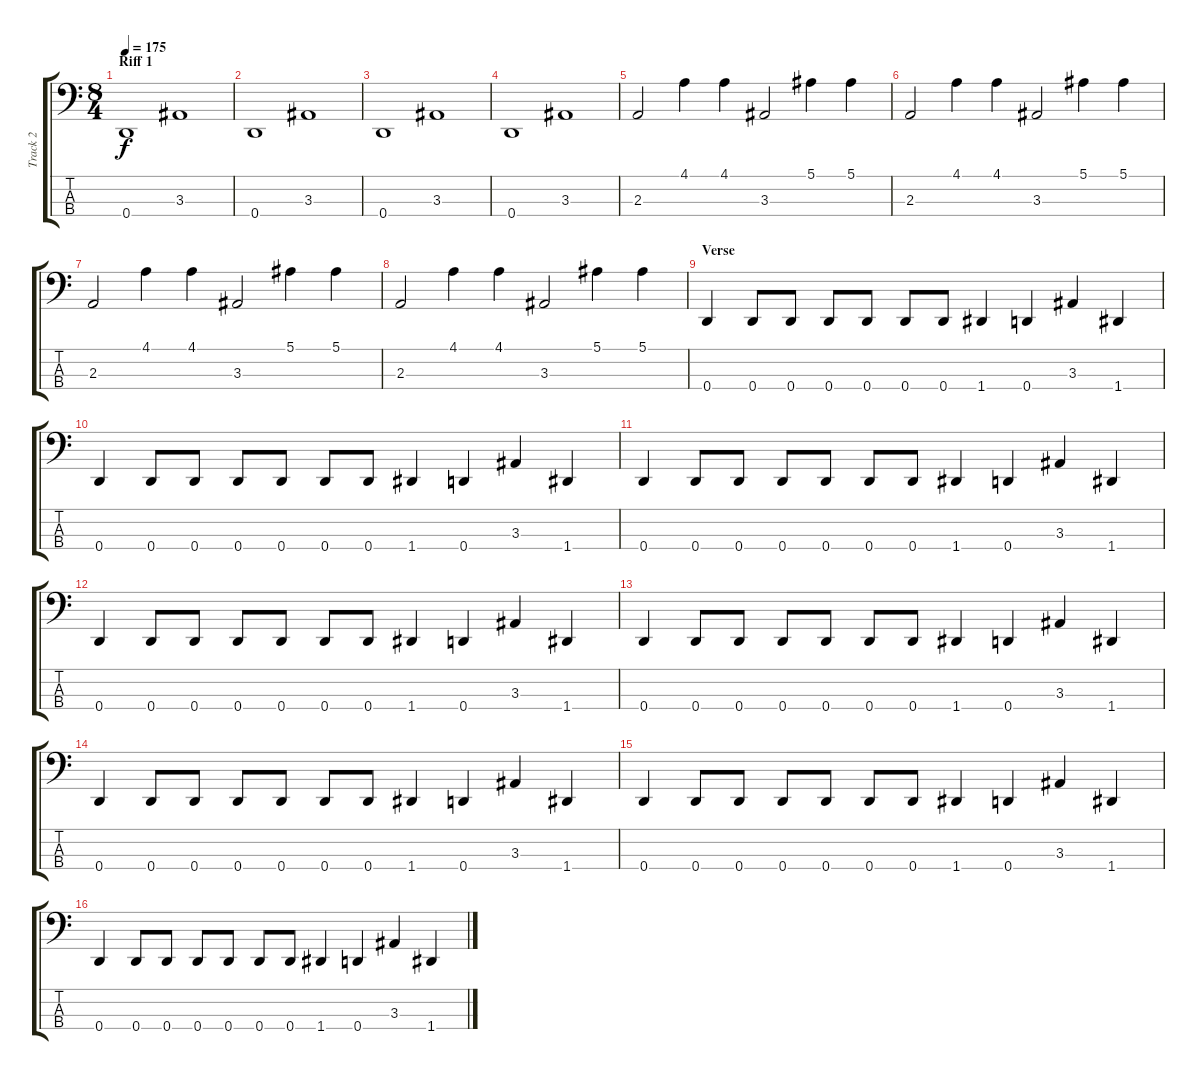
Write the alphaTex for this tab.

\track ("Track 2" "Track 2") {instrument electricbassfinger}
\staff {score tabs}
\tuning (F2 C2 G1 D1) {hide}
\ts (8 4)
\section ("" "Riff 1")
\tempo 175
\clef f4
\ks c
0.4.1{dy f} 3.3.1 |
0.4.1 3.3.1 |
0.4.1 3.3.1 |
0.4.1 3.3.1 |
2.3.2 4.1.4 4.1.4 3.3.2 5.1.4 5.1.4 |
2.3.2 4.1.4 4.1.4 3.3.2 5.1.4 5.1.4 |
2.3.2 4.1.4 4.1.4 3.3.2 5.1.4 5.1.4 |
2.3.2 4.1.4 4.1.4 3.3.2 5.1.4 5.1.4 |
\section ("" "Verse")
0.4.4 0.4.8 0.4.8 0.4.8 0.4.8 0.4.8 0.4.8 1.4.4 0.4.4 3.3.4 1.4.4 |
0.4.4 0.4.8 0.4.8 0.4.8 0.4.8 0.4.8 0.4.8 1.4.4 0.4.4 3.3.4 1.4.4 |
0.4.4 0.4.8 0.4.8 0.4.8 0.4.8 0.4.8 0.4.8 1.4.4 0.4.4 3.3.4 1.4.4 |
0.4.4 0.4.8 0.4.8 0.4.8 0.4.8 0.4.8 0.4.8 1.4.4 0.4.4 3.3.4 1.4.4 |
0.4.4 0.4.8 0.4.8 0.4.8 0.4.8 0.4.8 0.4.8 1.4.4 0.4.4 3.3.4 1.4.4 |
0.4.4 0.4.8 0.4.8 0.4.8 0.4.8 0.4.8 0.4.8 1.4.4 0.4.4 3.3.4 1.4.4 |
0.4.4 0.4.8 0.4.8 0.4.8 0.4.8 0.4.8 0.4.8 1.4.4 0.4.4 3.3.4 1.4.4 |
0.4.4 0.4.8 0.4.8 0.4.8 0.4.8 0.4.8 0.4.8 1.4.4 0.4.4 3.3.4 1.4.4
